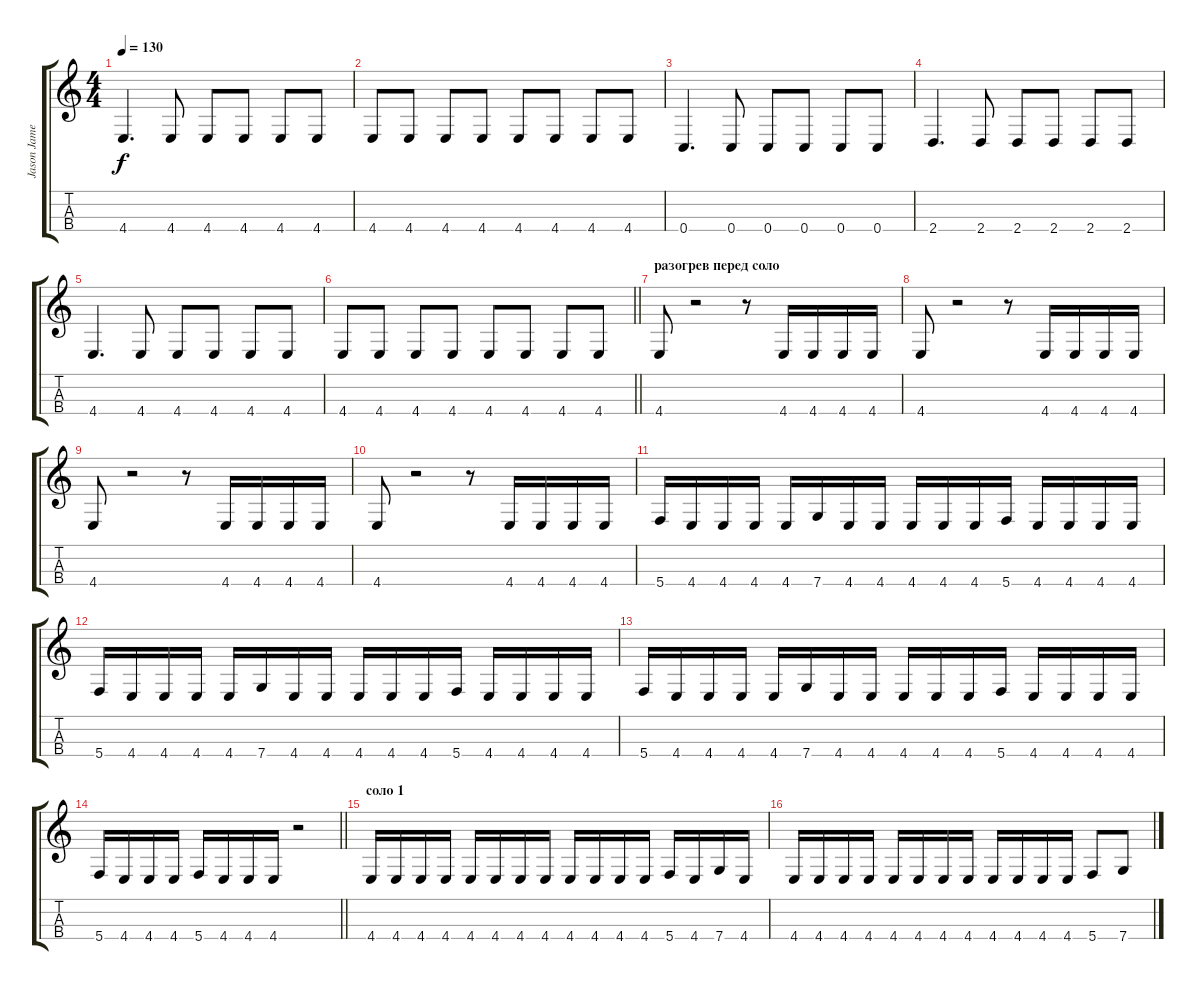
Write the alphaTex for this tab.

\track ("Jason James " "Jason Jame") {instrument electricbasspick}
\staff {score tabs}
\tuning (F3 C3 G2 C2) {hide}
\ts (4 4)
\tempo 130
\clef g2
\ks c
4.4.4{d dy f} 4.4.8 4.4.8 4.4.8 4.4.8 4.4.8 |
4.4.8 4.4.8 4.4.8 4.4.8 4.4.8 4.4.8 4.4.8 4.4.8 |
0.4.4{d} 0.4.8 0.4.8 0.4.8 0.4.8 0.4.8 |
2.4.4{d} 2.4.8 2.4.8 2.4.8 2.4.8 2.4.8 |
4.4.4{d} 4.4.8 4.4.8 4.4.8 4.4.8 4.4.8 |
\barLineRight lightlight
4.4.8 4.4.8 4.4.8 4.4.8 4.4.8 4.4.8 4.4.8 4.4.8 |
\section ("" "разогрев перед соло")
4.4.8 r.2 r.8 4.4.16 4.4.16 4.4.16 4.4.16 |
4.4.8 r.2 r.8 4.4.16 4.4.16 4.4.16 4.4.16 |
4.4.8 r.2 r.8 4.4.16 4.4.16 4.4.16 4.4.16 |
4.4.8 r.2 r.8 4.4.16 4.4.16 4.4.16 4.4.16 |
5.4.16 4.4.16 4.4.16 4.4.16 4.4.16 7.4.16 4.4.16 4.4.16 4.4.16 4.4.16 4.4.16 5.4.16 4.4.16 4.4.16 4.4.16 4.4.16 |
5.4.16 4.4.16 4.4.16 4.4.16 4.4.16 7.4.16 4.4.16 4.4.16 4.4.16 4.4.16 4.4.16 5.4.16 4.4.16 4.4.16 4.4.16 4.4.16 |
5.4.16 4.4.16 4.4.16 4.4.16 4.4.16 7.4.16 4.4.16 4.4.16 4.4.16 4.4.16 4.4.16 5.4.16 4.4.16 4.4.16 4.4.16 4.4.16 |
\barLineRight lightlight
5.4.16 4.4.16 4.4.16 4.4.16 5.4.16 4.4.16 4.4.16 4.4.16 r.2 |
\section ("" "соло 1")
4.4.16 4.4.16 4.4.16 4.4.16 4.4.16 4.4.16 4.4.16 4.4.16 4.4.16 4.4.16 4.4.16 4.4.16 5.4.16 4.4.16 7.4.16 4.4.16 |
4.4.16 4.4.16 4.4.16 4.4.16 4.4.16 4.4.16 4.4.16 4.4.16 4.4.16 4.4.16 4.4.16 4.4.16 5.4.8 7.4.8
